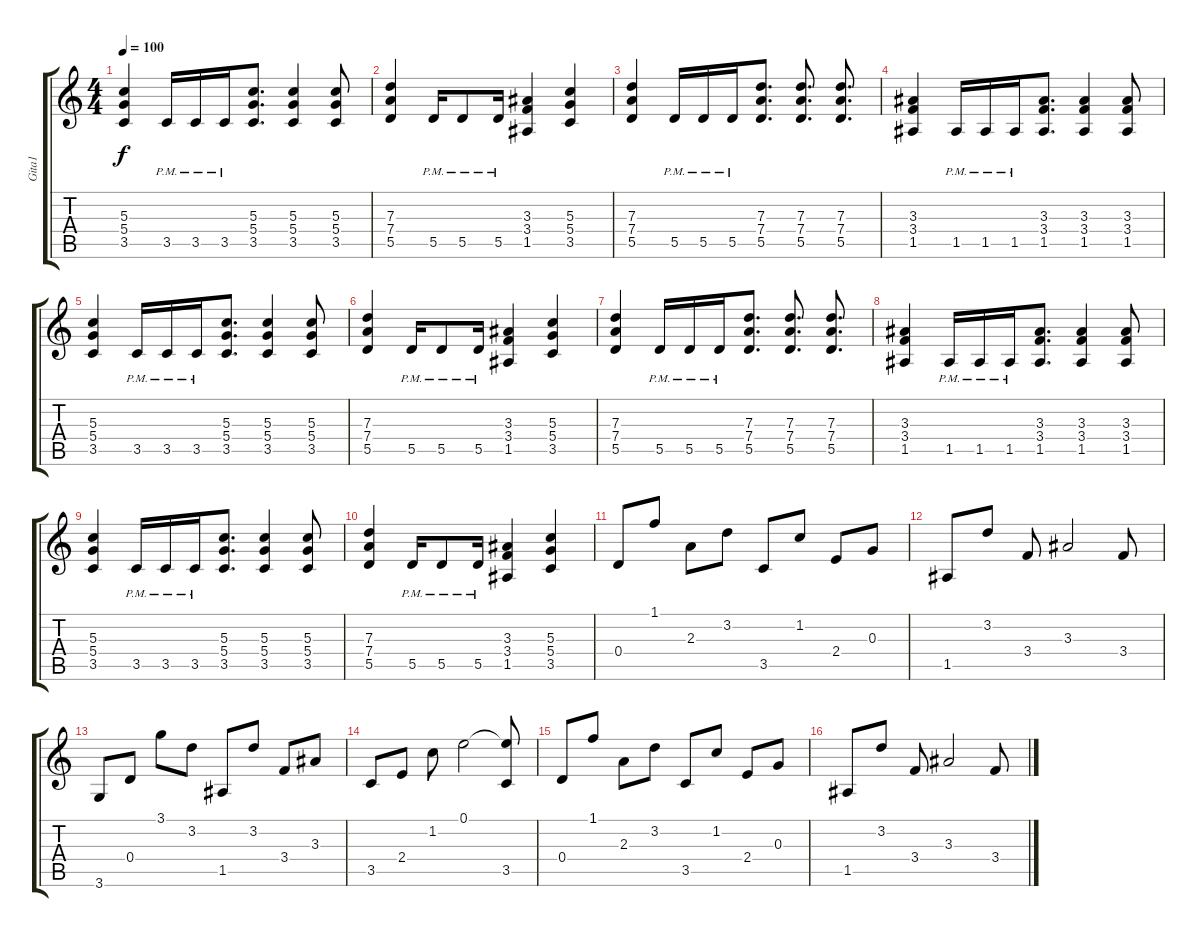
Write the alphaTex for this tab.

\track ("Gita1" "Gita1") {instrument distortionguitar}
\staff {score tabs}
\tuning (E4 B3 G3 D3 A2 E2) {hide}
\ts (4 4)
\tempo 100
\clef g2
\ks c
(5.3 5.4 3.5).4{dy f} 3.5{pm}.16 3.5{pm}.16 3.5{pm}.16 (5.3 5.4 3.5).8{d} (5.3 5.4 3.5).4 (5.3 5.4 3.5).8 |
(7.3 7.4 5.5).4 5.5{pm}.16 5.5{pm}.8 5.5{pm}.16 (3.3 3.4 1.5).4 (5.3 5.4 3.5).4 |
(7.3 7.4 5.5).4 5.5{pm}.16 5.5{pm}.16 5.5{pm}.16 (7.3 7.4 5.5).8{d} (7.3 7.4 5.5).8{d} (7.3 7.4 5.5).8{d} |
(3.3 3.4 1.5).4 1.5{pm}.16 1.5{pm}.16 1.5{pm}.16 (3.3 3.4 1.5).8{d} (3.3 3.4 1.5).4 (3.3 3.4 1.5).8 |
(5.3 5.4 3.5).4 3.5{pm}.16 3.5{pm}.16 3.5{pm}.16 (5.3 5.4 3.5).8{d} (5.3 5.4 3.5).4 (5.3 5.4 3.5).8 |
(7.3 7.4 5.5).4 5.5{pm}.16 5.5{pm}.8 5.5{pm}.16 (3.3 3.4 1.5).4 (5.3 5.4 3.5).4 |
(7.3 7.4 5.5).4 5.5{pm}.16 5.5{pm}.16 5.5{pm}.16 (7.3 7.4 5.5).8{d} (7.3 7.4 5.5).8{d} (7.3 7.4 5.5).8{d} |
(3.3 3.4 1.5).4 1.5{pm}.16 1.5{pm}.16 1.5{pm}.16 (3.3 3.4 1.5).8{d} (3.3 3.4 1.5).4 (3.3 3.4 1.5).8 |
(5.3 5.4 3.5).4 3.5{pm}.16 3.5{pm}.16 3.5{pm}.16 (5.3 5.4 3.5).8{d} (5.3 5.4 3.5).4 (5.3 5.4 3.5).8 |
(7.3 7.4 5.5).4 5.5{pm}.16 5.5{pm}.8 5.5{pm}.16 (3.3 3.4 1.5).4 (5.3 5.4 3.5).4 |
0.4.8{instrument electricguitarclean} 1.1.8 2.3.8 3.2.8 3.5.8 1.2.8 2.4.8 0.3.8 |
1.5.8 3.2.8 3.4.8 3.3.2 3.4.8 |
3.6.8 0.4.8 3.1.8 3.2.8 1.5.8 3.2.8 3.4.8 3.3.8 |
3.5.8 2.4.8 1.2.8 0.1.2 (0.1{t} 3.5).8 |
0.4.8 1.1.8 2.3.8 3.2.8 3.5.8 1.2.8 2.4.8 0.3.8 |
1.5.8 3.2.8 3.4.8 3.3.2 3.4.8
